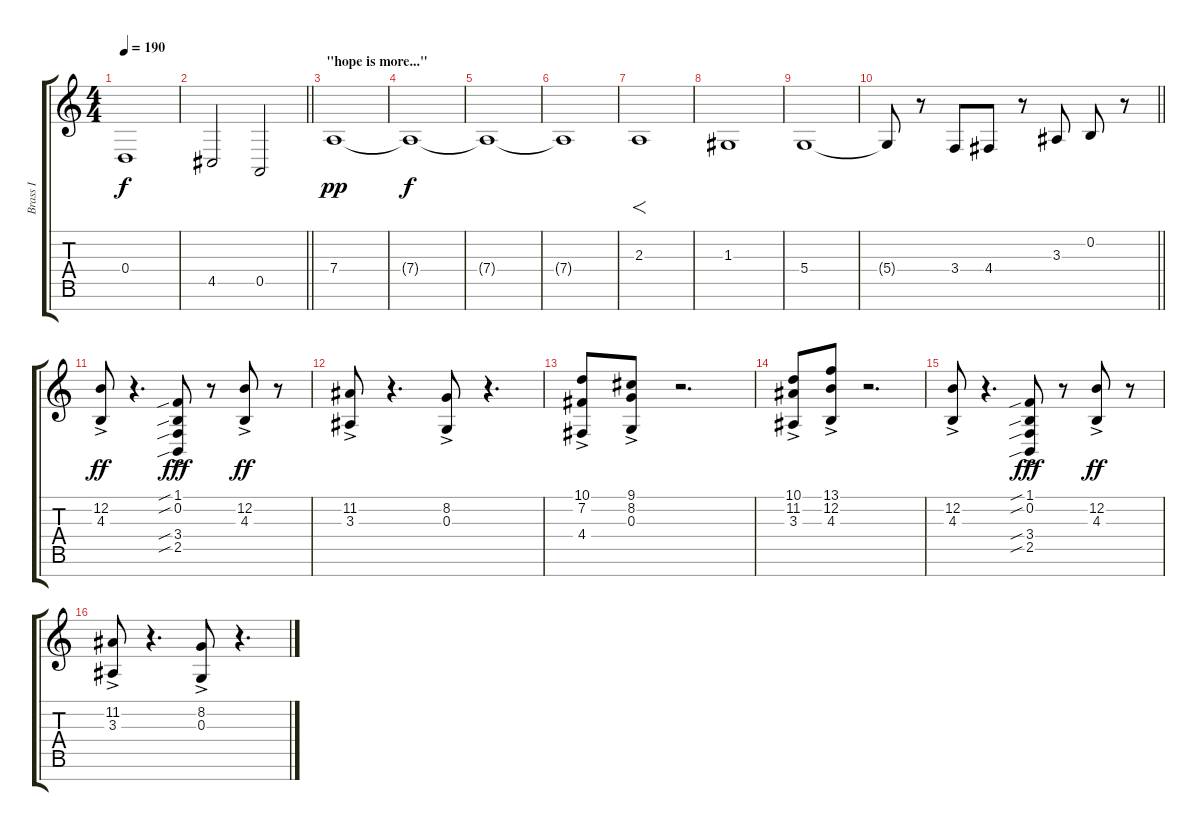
\track ("Brass I" "Brass I") {instrument frenchhorn}
\staff {score tabs}
\tuning (E4 B3 G3 D3 A2 E2 B1) {hide}
\ts (4 4)
\tempo 190
\clef g2
\ks c
0.4.1{dy f} |
\barLineRight lightlight
4.5.2 0.5.2 |
\section ("" "\"hope is more...\"")
7.4.1{dy pp} |
7.4{t}.1{dy f} |
7.4{t}.1 |
7.4{t}.1 |
2.3.1{f} |
1.3.1 |
5.4.1 |
\barLineRight lightlight
5.4{t}.8 r.8 3.4.8 4.4.8 r.8 3.3.8 0.2.8 r.8 |
\section ("" "")
(12.2{ac} 4.3).8{dy ff} r.4{d} (1.1{sib ac} 0.2{sib ac} 3.4{sib} 2.5{sib ac}).8{dy fff} r.8 (12.2{ac} 4.3).8{dy ff} r.8 |
(11.2{ac} 3.3).8 r.4{d} (8.2{ac} 0.3).8 r.4{d} |
(10.1{ac} 7.2{ac} 4.4).8 (9.1{ac} 8.2{ac} 0.3).8 r.2{d} |
(10.1{ac} 11.2{ac} 3.3).8 (13.1{ac} 12.2{ac} 4.3).8 r.2{d} |
(12.2{ac} 4.3).8 r.4{d} (1.1{sib ac} 0.2{sib ac} 3.4{sib} 2.5{sib ac}).8{dy fff} r.8 (12.2{ac} 4.3).8{dy ff} r.8 |
(11.2{ac} 3.3).8 r.4{d} (8.2{ac} 0.3).8 r.4{d}
